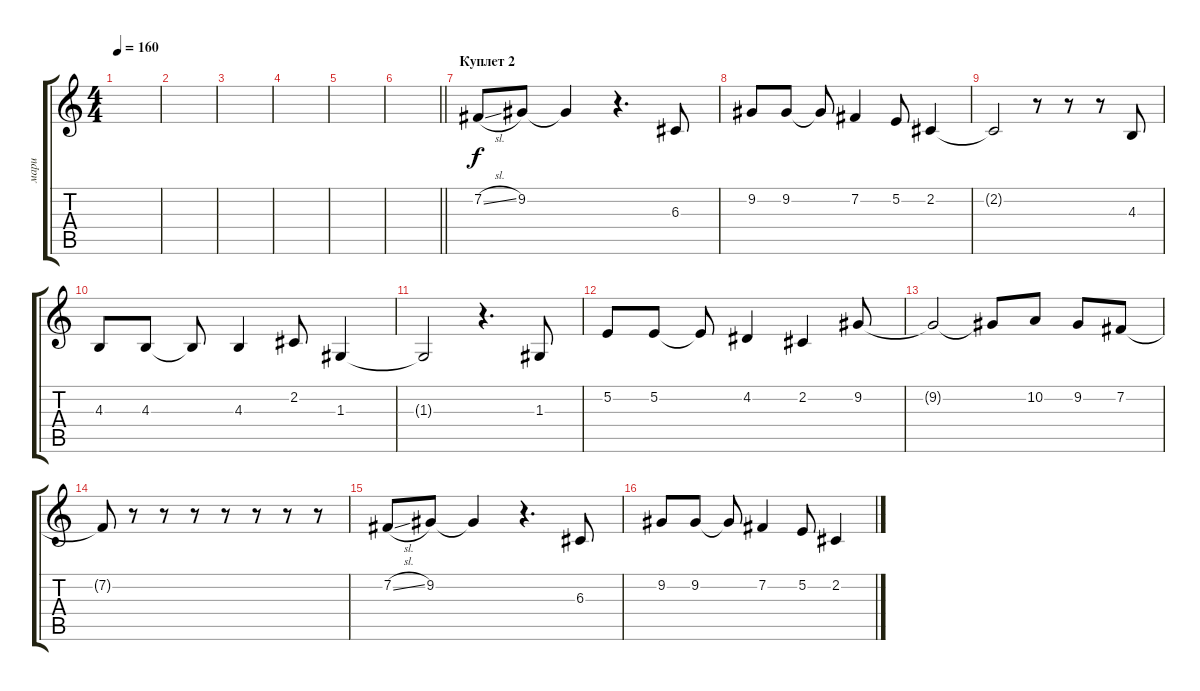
\track ("мари" "мари") {instrument oboe}
\staff {score tabs}
\tuning (E4 B3 G3 D3 A2 E2) {hide}
\ts (4 4)
\tempo 160
\clef g2
\ks c
|
|
|
|
|
\barLineRight lightlight
|
\section ("" "Куплет 2")
7.2{sl}.8 9.2.8 9.2{t}.4 r.4{d} 6.3.8 |
9.2.8 9.2.8 9.2{t}.8 7.2.4 5.2.8 2.2.4 |
2.2{t}.2 r.8 r.8 r.8 4.3.8 |
4.3.8 4.3.8 4.3{t}.8 4.3.4 2.2.8 1.3.4 |
1.3{t}.2 r.4{d} 1.3.8 |
5.2.8 5.2.8 5.2{t}.8 4.2.4 2.2.4 9.2.8 |
9.2{t}.2 9.2{t}.8 10.2.8 9.2.8 7.2.8 |
7.2{t}.8 r.8 r.8 r.8 r.8 r.8 r.8 r.8 |
7.2{sl}.8 9.2.8 9.2{t}.4 r.4{d} 6.3.8 |
9.2.8 9.2.8 9.2{t}.8 7.2.4 5.2.8 2.2.4
